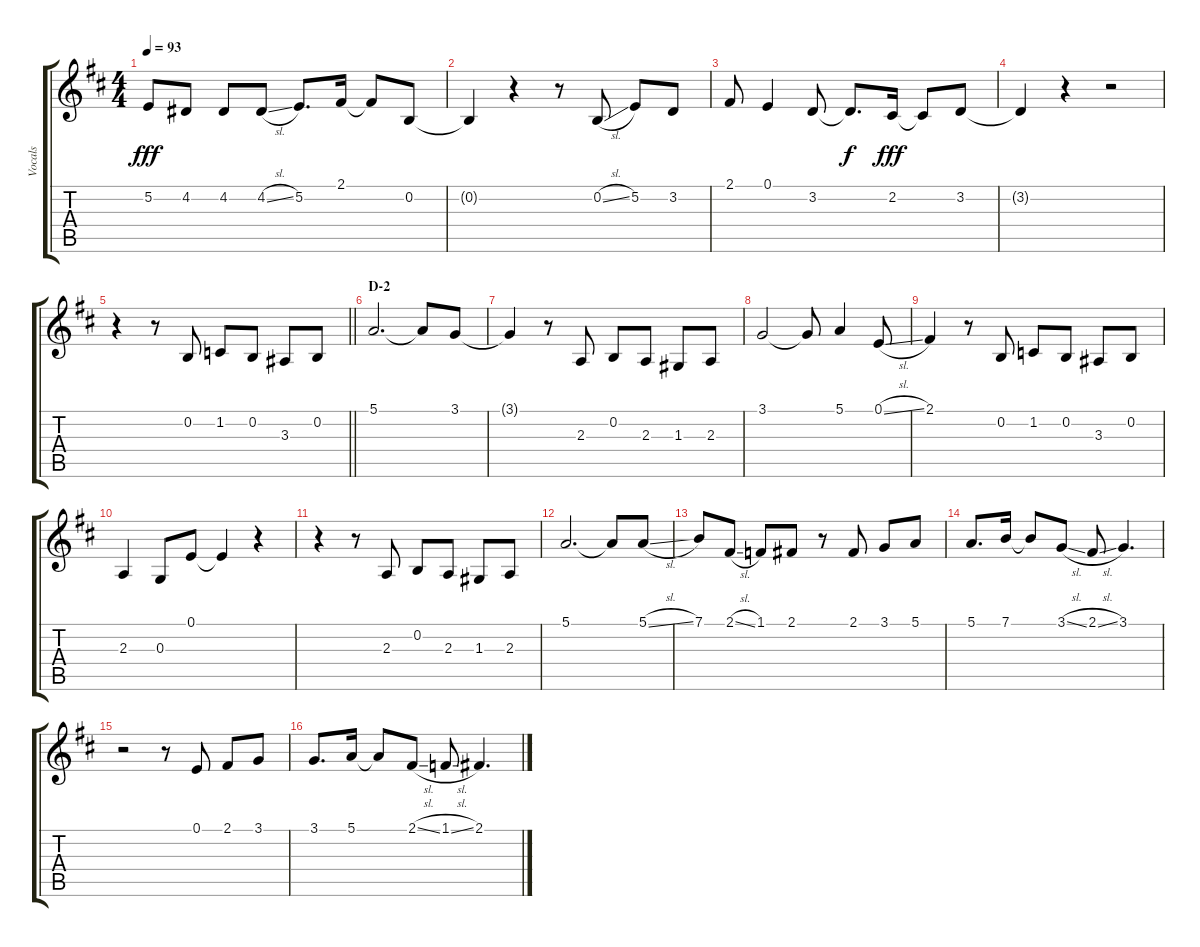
\track ("Vocals" "Vocals") {instrument voiceoohs}
\staff {score tabs}
\tuning (E4 B3 G3 D3 A2 E2) {hide}
\ts (4 4)
\tempo 93
\clef g2
\ks d
5.2.8{dy fff} 4.2.8 4.2.8 4.2{sl}.8 5.2.8{d} 2.1.16 2.1{t}.8 0.2.8 |
0.2{t}.4 r.4 r.8 0.2{sl}.8 5.2.8 3.2.8 |
2.1.8 0.1.4 3.2.8 3.2{t}.8{d dy f} 2.2.16{dy fff} 2.2{t}.8 3.2.8 |
3.2{t}.4 r.4 r.2 |
\barLineRight lightlight
r.4 r.8 0.2.8 1.2.8 0.2.8 3.3.8 0.2.8 |
\section ("" "D-2")
5.1.2{d} 5.1{t}.8 3.1.8 |
3.1{t}.4 r.8 2.3.8 0.2.8 2.3.8 1.3.8 2.3.8 |
3.1.2 3.1{t}.8 5.1.4 0.1{sl}.8 |
2.1.4 r.8 0.2.8 1.2.8 0.2.8 3.3.8 0.2.8 |
2.3.4 0.3.8 0.1.8 0.1{t}.4 r.4 |
r.4 r.8 2.3.8 0.2.8 2.3.8 1.3.8 2.3.8 |
5.1.2{d} 5.1{t}.8 5.1{sl}.8 |
7.1.8 2.1{sl}.8 1.1.8 2.1.8 r.8 2.1.8 3.1.8 5.1.8 |
5.1.8{d} 7.1.16 7.1{t}.8 3.1{sl}.8 2.1{sl}.8 3.1.4{d} |
r.2 r.8 0.1.8 2.1.8 3.1.8 |
3.1.8{d} 5.1.16 5.1{t}.8 2.1{sl}.8 1.1{sl}.8 2.1.4{d}
